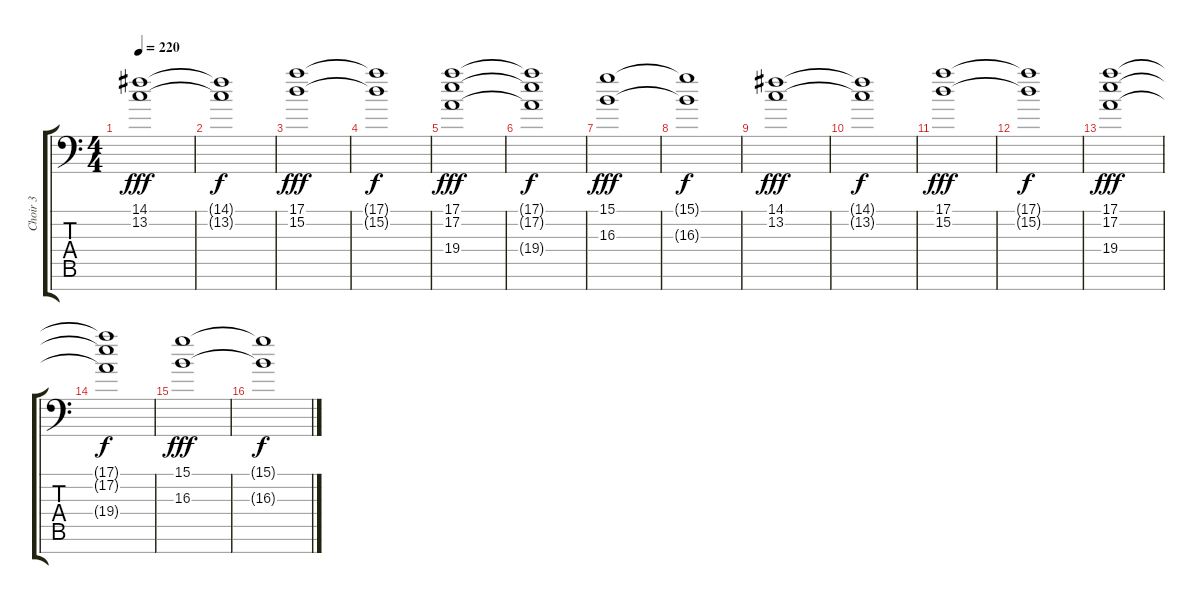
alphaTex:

\track ("Choir 3" "Choir 3") {instrument choiraahs}
\staff {score tabs}
\tuning (E4 B3 G3 D3 A2 E2 C-1) {hide}
\ts (4 4)
\tempo 220
\clef f4
\ks c
(14.1 13.2).1{dy fff} |
(14.1{t} 13.2{t}).1{dy f} |
(17.1 15.2).1{dy fff} |
(17.1{t} 15.2{t}).1{dy f} |
(17.1 17.2 19.4).1{dy fff} |
(17.1{t} 17.2{t} 19.4{t}).1{dy f} |
(15.1 16.3).1{dy fff} |
(15.1{t} 16.3{t}).1{dy f} |
(14.1 13.2).1{dy fff} |
(14.1{t} 13.2{t}).1{dy f} |
(17.1 15.2).1{dy fff} |
(17.1{t} 15.2{t}).1{dy f} |
(17.1 17.2 19.4).1{dy fff} |
(17.1{t} 17.2{t} 19.4{t}).1{dy f} |
(15.1 16.3).1{dy fff} |
(15.1{t} 16.3{t}).1{dy f}
